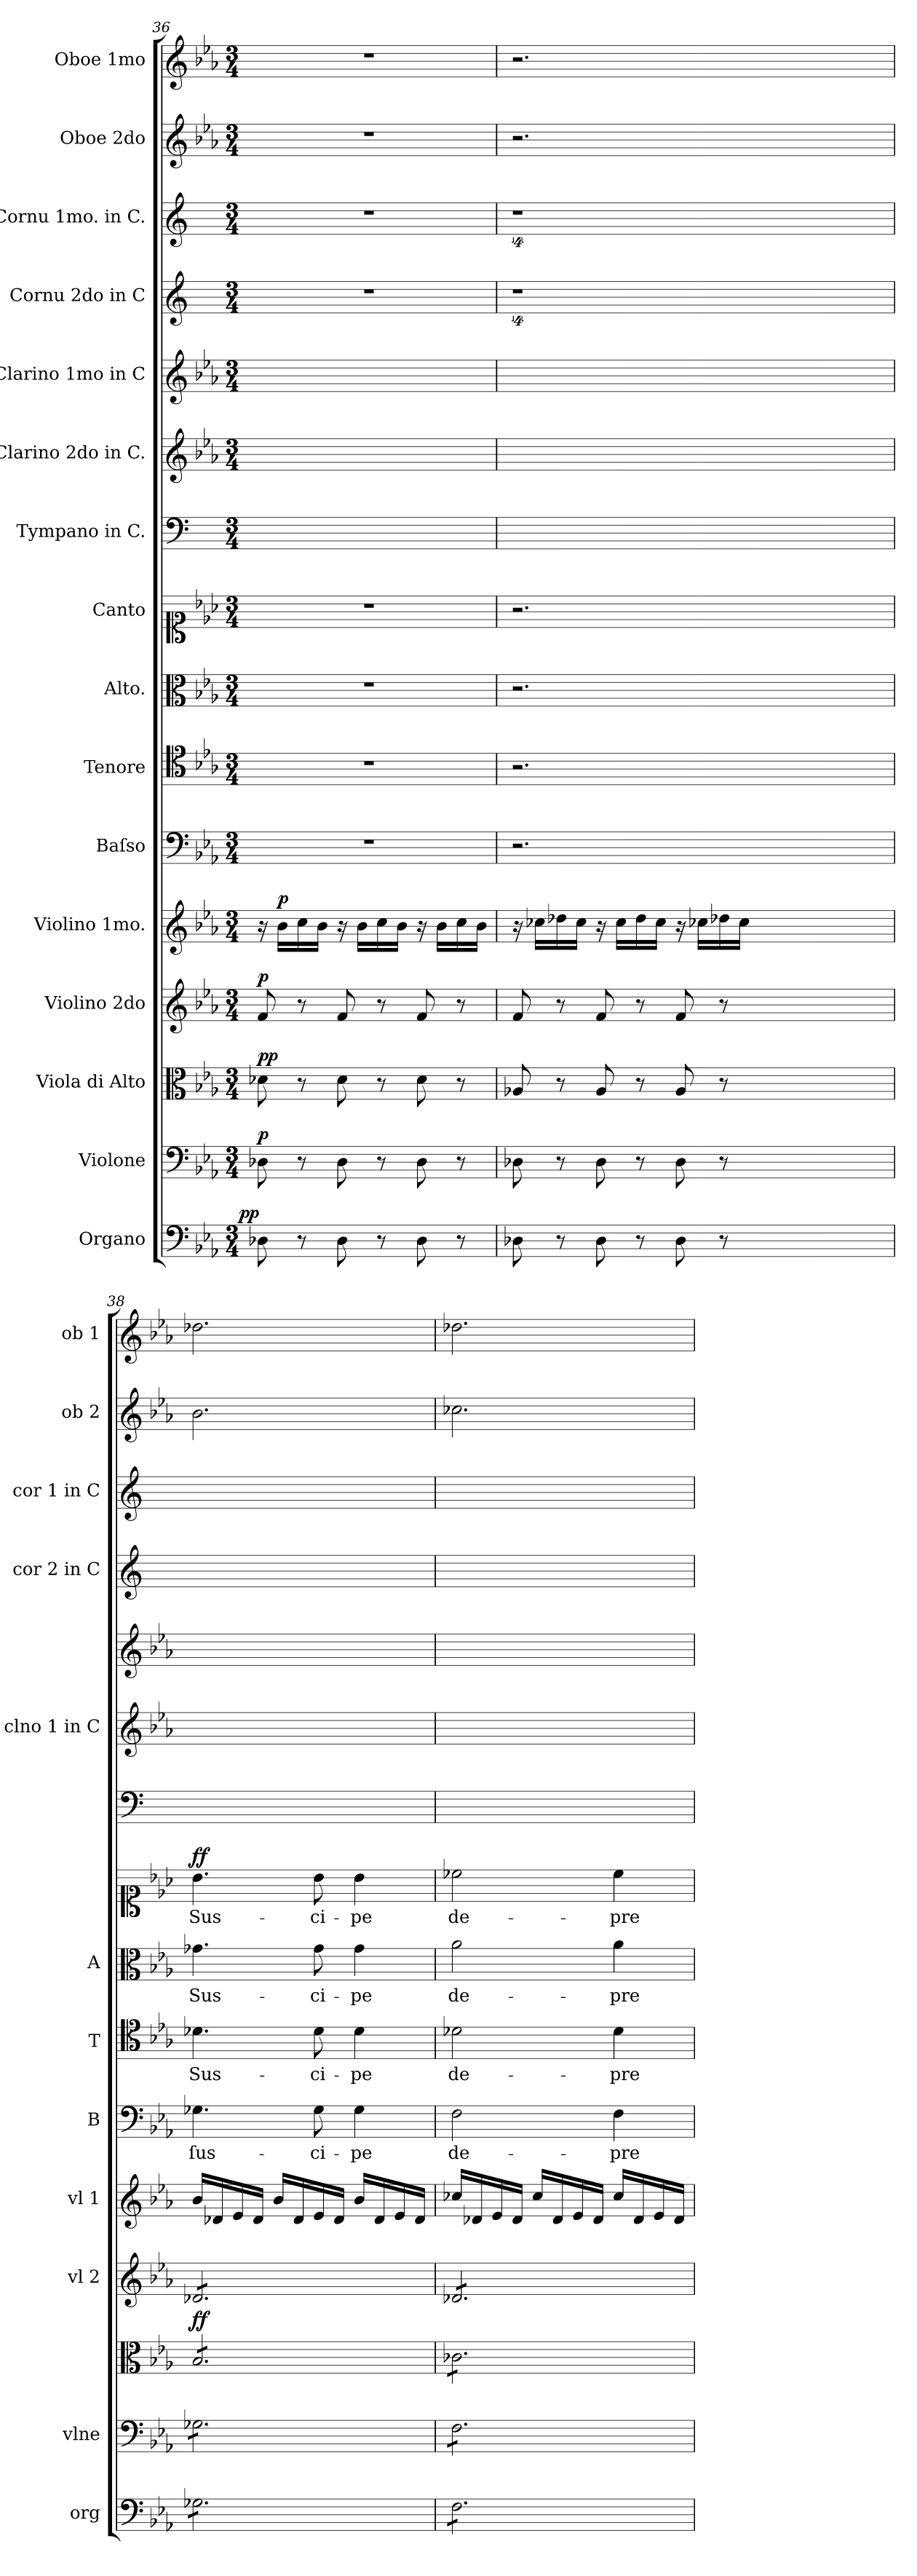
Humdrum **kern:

**kern	**dynam	**kern	**dynam	**kern	**dynam	**kern	**dynam	**kern	**dynam	**kern	**text	**kern	**text	**kern	**text	**kern	**text	**dynam	**kern	**kern	**kern	**kern	**kern	**kern	**dynam	**kern	**dynam
*part16	*part16	*part15	*part15	*part14	*part14	*part13	*part13	*part12	*part12	*part11	*part11	*part10	*part10	*part9	*part9	*part8	*part8	*part8	*part7	*part6	*part5	*part4	*part3	*part2	*part2	*part1	*part1
*staff16	*staff16	*staff15	*staff15	*staff14	*staff14	*staff13	*staff13	*staff12	*staff12	*staff11	*staff11	*staff10	*staff10	*staff9	*staff9	*staff8	*staff8	*staff8	*staff7	*staff6	*staff5	*staff4	*staff3	*staff2	*staff2	*staff1	*staff1
*I"Organo	*	*I"Violone	*	*I"Viola di Alto	*	*I"Violino 2do	*	*I"Violino 1mo.	*	*I"Baſso	*	*I"Tenore	*	*I"Alto.	*	*I"Canto	*	*	*I"Tympano in C.	*I"Clarino 2do in C.	*I"Clarino 1mo in C	*I"Cornu 2do in C	*I"Cornu 1mo. in C.	*I"Oboe 2do	*	*I"Oboe 1mo	*
*I'org	*	*I'vlne	*	*	*	*I'vl 2	*	*I'vl 1	*	*I'B	*	*I'T	*	*I'A	*	*	*	*	*	*I'clno 1 in C	*	*I'cor 2 in C	*I'cor 1 in C	*I'ob 2	*	*I'ob 1	*
*clefF4	*	*clefF4	*	*clefC3	*	*clefG2	*	*clefG2	*	*clefF4	*	*clefC4	*	*clefC3	*	*clefC1	*	*	*clefF4	*clefG2	*clefG2	*clefG2	*clefG2	*clefG2	*	*clefG2	*
*	*	*	*	*	*	*	*	*	*	*	*	*	*	*	*	*	*	*	*	*	*	*ITrd5c9	*ITrd5c9	*	*	*	*
*k[b-e-a-]	*	*k[b-e-a-]	*	*k[b-e-a-]	*	*k[b-e-a-]	*	*k[b-e-a-]	*	*k[b-e-a-]	*	*k[b-e-a-]	*	*k[b-e-a-]	*	*k[b-e-a-]	*	*	*k[]	*k[b-e-a-]	*k[b-e-a-]	*k[b-e-a-]	*k[b-e-a-]	*k[b-e-a-]	*	*k[b-e-a-]	*
*c:	*	*c:	*	*c:	*	*c:	*	*c:	*	*c:	*	*c:	*	*c:	*	*c:	*	*	*a:	*c:	*c:	*c:	*c:	*c:	*	*c:	*
*M3/4	*	*M3/4	*	*M3/4	*	*M3/4	*	*M3/4	*	*M3/4	*	*M3/4	*	*M3/4	*	*M3/4	*	*	*M3/4	*M3/4	*M3/4	*M3/4	*M3/4	*M3/4	*	*M3/4	*
=36	=36	=36	=36	=36	=36	=36	=36	=36	=36	=36	=36	=36	=36	=36	=36	=36	=36	=36	=36	=36	=36	=36	=36	=36	=36	=36	=36
!	!LO:DY:a:rj	!	!LO:DY:a	!	!LO:DY:a	!	!LO:DY:a	!	!	!	!	!	!	!	!	!	!	!	!	!	!	!	!	!	!	!	!
8D-X\	pp.	8D-X\	p.	8d-X\	pp.	8f/	p.	16r	.	2.r	.	2.r	.	2.r	.	2.r	.	.	2.ryy	2.ryy	2.ryy	2.r	2.r	2.r	.	2.r	.
!	!	!	!	!	!	!	!	!	!LO:DY:a	!	!	!	!	!	!	!	!	!	!	!	!	!	!	!	!	!	!
.	.	.	.	.	.	.	.	16b-\LL	p.	.	.	.	.	.	.	.	.	.	.	.	.	.	.	.	.	.	.
8r	.	8r	.	8r	.	8r	.	16cc\	.	.	.	.	.	.	.	.	.	.	.	.	.	.	.	.	.	.	.
.	.	.	.	.	.	.	.	16b-\JJ	.	.	.	.	.	.	.	.	.	.	.	.	.	.	.	.	.	.	.
8D-\	.	8D-\	.	8d-\	.	8f/	.	16r	.	.	.	.	.	.	.	.	.	.	.	.	.	.	.	.	.	.	.
.	.	.	.	.	.	.	.	16b-\LL	.	.	.	.	.	.	.	.	.	.	.	.	.	.	.	.	.	.	.
8r	.	8r	.	8r	.	8r	.	16cc\	.	.	.	.	.	.	.	.	.	.	.	.	.	.	.	.	.	.	.
.	.	.	.	.	.	.	.	16b-\JJ	.	.	.	.	.	.	.	.	.	.	.	.	.	.	.	.	.	.	.
8D-\	.	8D-\	.	8d-\	.	8f/	.	16r	.	.	.	.	.	.	.	.	.	.	.	.	.	.	.	.	.	.	.
.	.	.	.	.	.	.	.	16b-\LL	.	.	.	.	.	.	.	.	.	.	.	.	.	.	.	.	.	.	.
8r	.	8r	.	8r	.	8r	.	16cc\	.	.	.	.	.	.	.	.	.	.	.	.	.	.	.	.	.	.	.
.	.	.	.	.	.	.	.	16b-\JJ	.	.	.	.	.	.	.	.	.	.	.	.	.	.	.	.	.	.	.
=37	=37	=37	=37	=37	=37	=37	=37	=37	=37	=37	=37	=37	=37	=37	=37	=37	=37	=37	=37	=37	=37	=37	=37	=37	=37	=37	=37
8D-X\	.	8D-X\	.	8A-X/	.	8f/	.	16r	.	2.r	.	2.r	.	2.r	.	2.r	.	.	2.ryy	2.ryy	2.ryy	4%9r	4%9r	2.r	.	2.r	.
.	.	.	.	.	.	.	.	16cc-X\LL	.	.	.	.	.	.	.	.	.	.	.	.	.	.	.	.	.	.	.
8r	.	8r	.	8r	.	8r	.	16dd-X\	.	.	.	.	.	.	.	.	.	.	.	.	.	.	.	.	.	.	.
.	.	.	.	.	.	.	.	16cc-\JJ	.	.	.	.	.	.	.	.	.	.	.	.	.	.	.	.	.	.	.
8D-\	.	8D-\	.	8A-/	.	8f/	.	16r	.	.	.	.	.	.	.	.	.	.	.	.	.	.	.	.	.	.	.
.	.	.	.	.	.	.	.	16cc-\LL	.	.	.	.	.	.	.	.	.	.	.	.	.	.	.	.	.	.	.
8r	.	8r	.	8r	.	8r	.	16dd-\	.	.	.	.	.	.	.	.	.	.	.	.	.	.	.	.	.	.	.
.	.	.	.	.	.	.	.	16cc-\JJ	.	.	.	.	.	.	.	.	.	.	.	.	.	.	.	.	.	.	.
8D-\	.	8D-\	.	8A-/	.	8f/	.	16r	.	.	.	.	.	.	.	.	.	.	.	.	.	.	.	.	.	.	.
.	.	.	.	.	.	.	.	16cc-X\LL	.	.	.	.	.	.	.	.	.	.	.	.	.	.	.	.	.	.	.
8r	.	8r	.	8r	.	8r	.	16dd-X\	.	.	.	.	.	.	.	.	.	.	.	.	.	.	.	.	.	.	.
.	.	.	.	.	.	.	.	16cc-\JJ	.	.	.	.	.	.	.	.	.	.	.	.	.	.	.	.	.	.	.
1.ryy	.	1.ryy	.	1.ryy	.	1.ryy	.	1.ryy	.	1.ryy	.	1.ryy	.	1.ryy	.	1.ryy	.	.	1.ryy	1.ryy	1.ryy	.	.	1.ryy	.	1.ryy	.
=38	=38	=38	=38	=38	=38	=38	=38	=38	=38	=38	=38	=38	=38	=38	=38	=38	=38	=38	=38	=38	=38	=38	=38	=38	=38	=38	=38
!	!LO:DY:a	!	!LO:DY:a	!	!LO:DY:a	!	!LO:DY:a	!	!LO:DY:a	!	!	!	!	!	!	!	!	!LO:DY:a	!	!	!	!	!	!	!LO:DY:a:rj	!	!LO:DY:a:rj
*tremolo	*	*	*	*	*	*	*	*	*	*	*	*	*	*	*	*	*	*	*	*	*	*	*	*	*	*	*
*	*	*tremolo	*	*	*	*	*	*	*	*	*	*	*	*	*	*	*	*	*	*	*	*	*	*	*	*	*
*	*	*	*	*tremolo	*	*	*	*	*	*	*	*	*	*	*	*	*	*	*	*	*	*	*	*	*	*	*
*	*	*	*	*	*	*tremolo	*	*	*	*	*	*	*	*	*	*	*	*	*	*	*	*	*	*	*	*	*
8G-X\L	ffor&colon;	8G-X\L	ffor&colon;	8B-/L	ff.	8d-X/L	ffor&colon;	16b-/LL	ffor&colon;	4.G-X\	ſus-	4.d-X\	Sus-	4.g-X\	Sus-	4.b-\	Sus-	ff.	2.ryy	2.ryy	2.ryy	2.ryy	2.ryy	2.b-\	ffor&colon;	2.dd-X\	ffor&colon;
.	.	.	.	.	.	.	.	16d-X/	.	.	.	.	.	.	.	.	.	.	.	.	.	.	.	.	.	.	.
8G-X\	.	8G-X\	.	8B-/	.	8d-X/	.	16e-/	.	.	.	.	.	.	.	.	.	.	.	.	.	.	.	.	.	.	.
.	.	.	.	.	.	.	.	16d-/JJ	.	.	.	.	.	.	.	.	.	.	.	.	.	.	.	.	.	.	.
8G-X\	.	8G-X\	.	8B-/	.	8d-X/	.	16b-/LL	.	.	.	.	.	.	.	.	.	.	.	.	.	.	.	.	.	.	.
.	.	.	.	.	.	.	.	16d-/	.	.	.	.	.	.	.	.	.	.	.	.	.	.	.	.	.	.	.
8G-X\	.	8G-X\	.	8B-/	.	8d-X/	.	16e-/	.	8G-\	-ci-	8d-\	-ci-	8g-\	-ci-	8b-\	-ci-	.	.	.	.	.	.	.	.	.	.
.	.	.	.	.	.	.	.	16d-/JJ	.	.	.	.	.	.	.	.	.	.	.	.	.	.	.	.	.	.	.
8G-X\	.	8G-X\	.	8B-/	.	8d-X/	.	16b-/LL	.	4G-\	-pe	4d-\	-pe	4g-\	-pe	4b-\	-pe	.	.	.	.	.	.	.	.	.	.
.	.	.	.	.	.	.	.	16d-/	.	.	.	.	.	.	.	.	.	.	.	.	.	.	.	.	.	.	.
8G-X\J	.	8G-X\J	.	8B-/J	.	8d-X/J	.	16e-/	.	.	.	.	.	.	.	.	.	.	.	.	.	.	.	.	.	.	.
.	.	.	.	.	.	.	.	16d-/JJ	.	.	.	.	.	.	.	.	.	.	.	.	.	.	.	.	.	.	.
=39	=39	=39	=39	=39	=39	=39	=39	=39	=39	=39	=39	=39	=39	=39	=39	=39	=39	=39	=39	=39	=39	=39	=39	=39	=39	=39	=39
8F\L	.	8F\L	.	8c-X\L	.	8d-X/L	.	16cc-X/LL	.	2F\	de-	2d-X\	de-	2a-\	de-	2cc-X\	de-	.	2.ryy	2.ryy	2.ryy	2.ryy	2.ryy	2.cc-X\	.	2.dd-X\	.
.	.	.	.	.	.	.	.	16d-X/	.	.	.	.	.	.	.	.	.	.	.	.	.	.	.	.	.	.	.
8F\	.	8F\	.	8c-X\	.	8d-X/	.	16e-/	.	.	.	.	.	.	.	.	.	.	.	.	.	.	.	.	.	.	.
.	.	.	.	.	.	.	.	16d-/JJ	.	.	.	.	.	.	.	.	.	.	.	.	.	.	.	.	.	.	.
8F\	.	8F\	.	8c-X\	.	8d-X/	.	16cc-/LL	.	.	.	.	.	.	.	.	.	.	.	.	.	.	.	.	.	.	.
.	.	.	.	.	.	.	.	16d-/	.	.	.	.	.	.	.	.	.	.	.	.	.	.	.	.	.	.	.
8F\	.	8F\	.	8c-X\	.	8d-X/	.	16e-/	.	.	.	.	.	.	.	.	.	.	.	.	.	.	.	.	.	.	.
.	.	.	.	.	.	.	.	16d-/JJ	.	.	.	.	.	.	.	.	.	.	.	.	.	.	.	.	.	.	.
8F\	.	8F\	.	8c-X\	.	8d-X/	.	16cc-/LL	.	4F\	-pre-	4d-\	-pre-	4a-\	-pre-	4cc-\	-pre-	.	.	.	.	.	.	.	.	.	.
.	.	.	.	.	.	.	.	16d-/	.	.	.	.	.	.	.	.	.	.	.	.	.	.	.	.	.	.	.
8F\J	.	8F\J	.	8c-X\J	.	8d-X/J	.	16e-/	.	.	.	.	.	.	.	.	.	.	.	.	.	.	.	.	.	.	.
*	*	*	*	*	*	*Xtremolo	*	*	*	*	*	*	*	*	*	*	*	*	*	*	*	*	*	*	*	*	*
*	*	*	*	*Xtremolo	*	*	*	*	*	*	*	*	*	*	*	*	*	*	*	*	*	*	*	*	*	*	*
*	*	*Xtremolo	*	*	*	*	*	*	*	*	*	*	*	*	*	*	*	*	*	*	*	*	*	*	*	*	*
*Xtremolo	*	*	*	*	*	*	*	*	*	*	*	*	*	*	*	*	*	*	*	*	*	*	*	*	*	*	*
.	.	.	.	.	.	.	.	16d-/JJ	.	.	.	.	.	.	.	.	.	.	.	.	.	.	.	.	.	.	.
=	=	=	=	=	=	=	=	=	=	=	=	=	=	=	=	=	=	=	=	=	=	=	=	=	=	=	=
*-	*-	*-	*-	*-	*-	*-	*-	*-	*-	*-	*-	*-	*-	*-	*-	*-	*-	*-	*-	*-	*-	*-	*-	*-	*-	*-	*-
